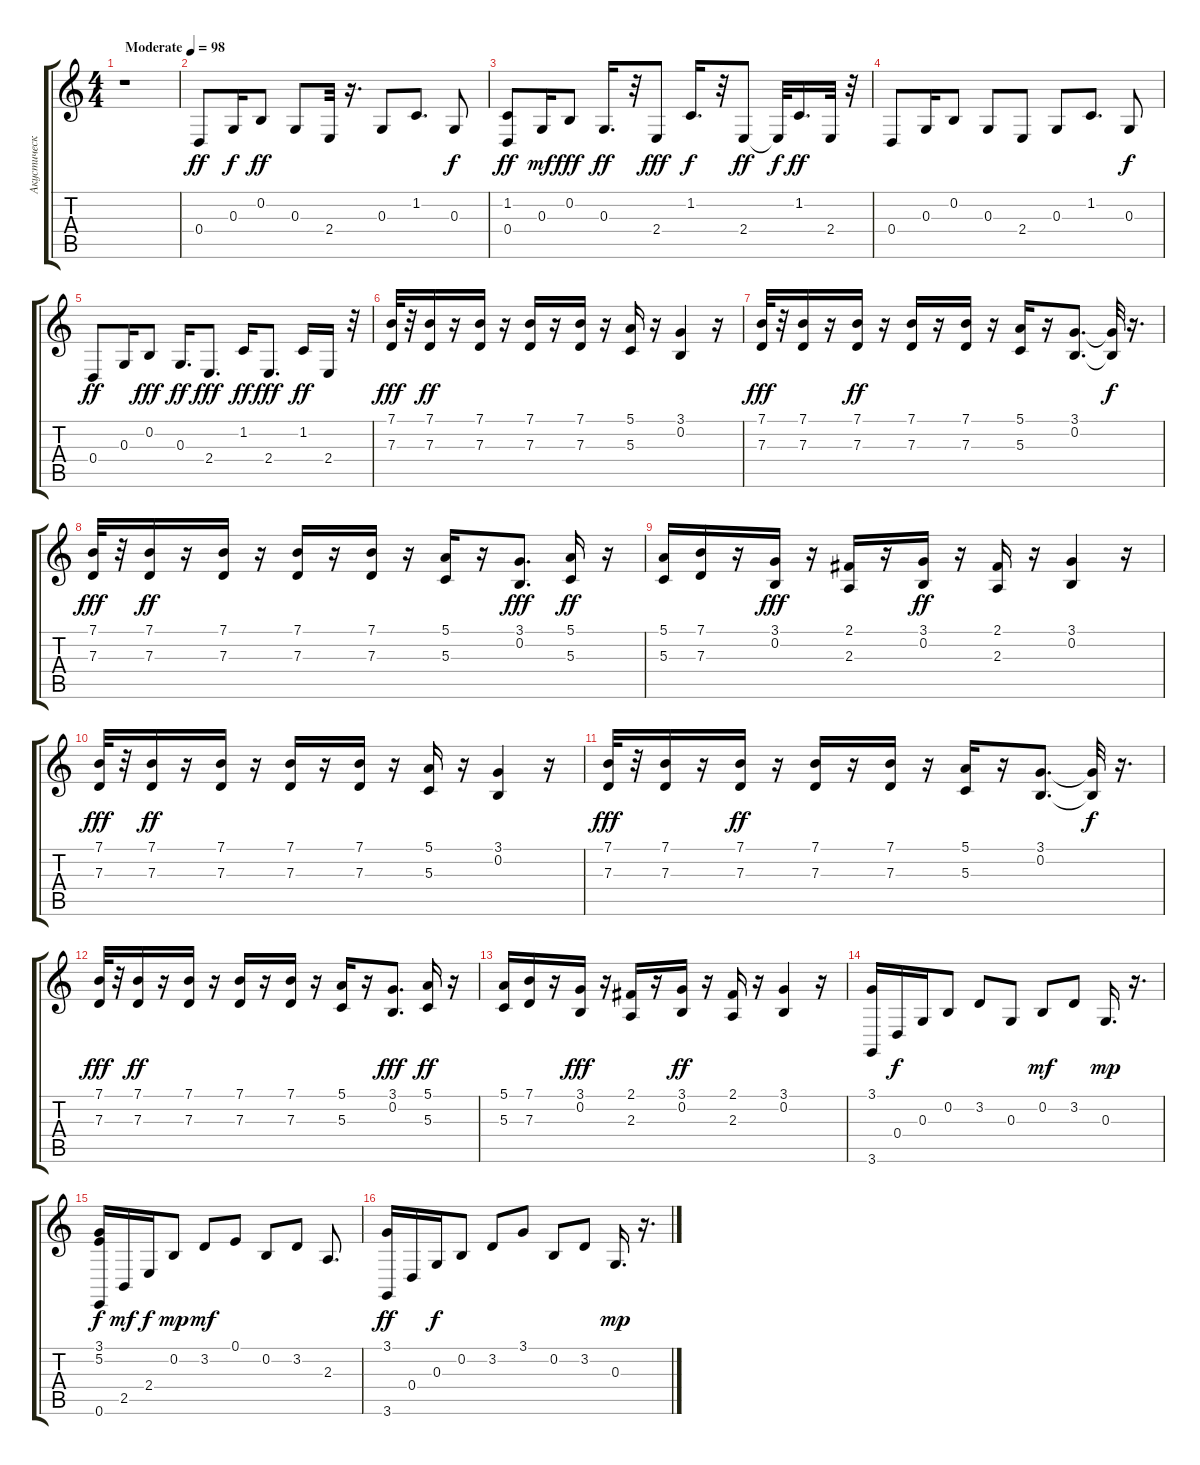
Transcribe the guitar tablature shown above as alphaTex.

\track ("Акустический Гранд Роял" "Акустическ") {instrument acousticgrandpiano}
\staff {score tabs}
\tuning (E4 B3 G3 D3 A2 E2) {hide}
\ts (4 4)
\tempo (98 "Moderate")
\clef g2
\ks c
r.1{dy ff instrument acousticgrandpiano} |
0.4.8{instrument acousticguitarsteel} 0.3.16{dy f} 0.2.8{dy ff} 0.3.8 2.4.32 r.16{d} 0.3.8 1.2.8{d} 0.3.8{dy f} |
(1.2 0.4).8{dy ff} 0.3.16{dy mf} 0.2.8{dy fff} 0.3.16{d dy ff} r.32 2.4.8{dy fff} 1.2.16{d dy f} r.32 2.4.8{dy ff} 2.4{t}.32{dy f} 1.2.16{d dy ff} 2.4.32 r.32 |
0.4.8 0.3.16 0.2.8 0.3.8 2.4.8 0.3.8 1.2.8{d} 0.3.8{dy f} |
0.4.8{dy ff} 0.3.16 0.2.8{dy fff} 0.3.16{d dy ff} 2.4.8{d dy fff} 1.2.16{dy ff} 2.4.8{d dy fff} 1.2.16{dy ff} 2.4.16 r.32 |
(7.1 7.3).32{dy fff} r.32 (7.1 7.3).16{dy ff} r.16 (7.1 7.3).16 r.16 (7.1 7.3).16 r.16 (7.1 7.3).16 r.16 (5.1 5.3).16 r.16 (3.1 0.2).4 r.16 |
(7.1 7.3).32{dy fff} r.32 (7.1 7.3).16 r.16 (7.1 7.3).16{dy ff} r.16 (7.1 7.3).16 r.16 (7.1 7.3).16 r.16 (5.1 5.3).16 r.16 (3.1 0.2).8{d} (3.1{t} 0.2{t}).32{dy f} r.16{d} |
(7.1 7.3).32{dy fff} r.32 (7.1 7.3).16{dy ff} r.16 (7.1 7.3).16 r.16 (7.1 7.3).16 r.16 (7.1 7.3).16 r.16 (5.1 5.3).16 r.16 (3.1 0.2).8{d dy fff} (5.1 5.3).16{dy ff} r.16 |
(5.1 5.3).16 (7.1 7.3).16 r.16 (3.1 0.2).16{dy fff} r.16 (2.1 2.3).16 r.16 (3.1 0.2).16{dy ff} r.16 (2.1 2.3).16 r.16 (3.1 0.2).4 r.16 |
(7.1 7.3).32{dy fff} r.32 (7.1 7.3).16{dy ff} r.16 (7.1 7.3).16 r.16 (7.1 7.3).16 r.16 (7.1 7.3).16 r.16 (5.1 5.3).16 r.16 (3.1 0.2).4 r.16 |
(7.1 7.3).32{dy fff} r.32 (7.1 7.3).16 r.16 (7.1 7.3).16{dy ff} r.16 (7.1 7.3).16 r.16 (7.1 7.3).16 r.16 (5.1 5.3).16 r.16 (3.1 0.2).8{d} (3.1{t} 0.2{t}).32{dy f} r.16{d} |
(7.1 7.3).32{dy fff} r.32 (7.1 7.3).16{dy ff} r.16 (7.1 7.3).16 r.16 (7.1 7.3).16 r.16 (7.1 7.3).16 r.16 (5.1 5.3).16 r.16 (3.1 0.2).8{d dy fff} (5.1 5.3).16{dy ff} r.16 |
(5.1 5.3).16 (7.1 7.3).16 r.16 (3.1 0.2).16{dy fff} r.16 (2.1 2.3).16 r.16 (3.1 0.2).16{dy ff} r.16 (2.1 2.3).16 r.16 (3.1 0.2).4 r.16 |
(3.1 3.6).16 0.4.16{dy f} 0.3.16 0.2.8 3.2.8 0.3.8 0.2.8{dy mf} 3.2.8 0.3.16{d dy mp} r.16{d} |
(3.1 5.2 0.6).16{dy f} 2.5.16{dy mf} 2.4.16{dy f} 0.2.8{dy mp} 3.2.8{dy mf} 0.1.8 0.2.8 3.2.8 2.3.8{d} |
(3.1 3.6).16{dy ff} 0.4.16 0.3.16{dy f} 0.2.8 3.2.8 3.1.8 0.2.8 3.2.8 0.3.16{d dy mp} r.16{d}
